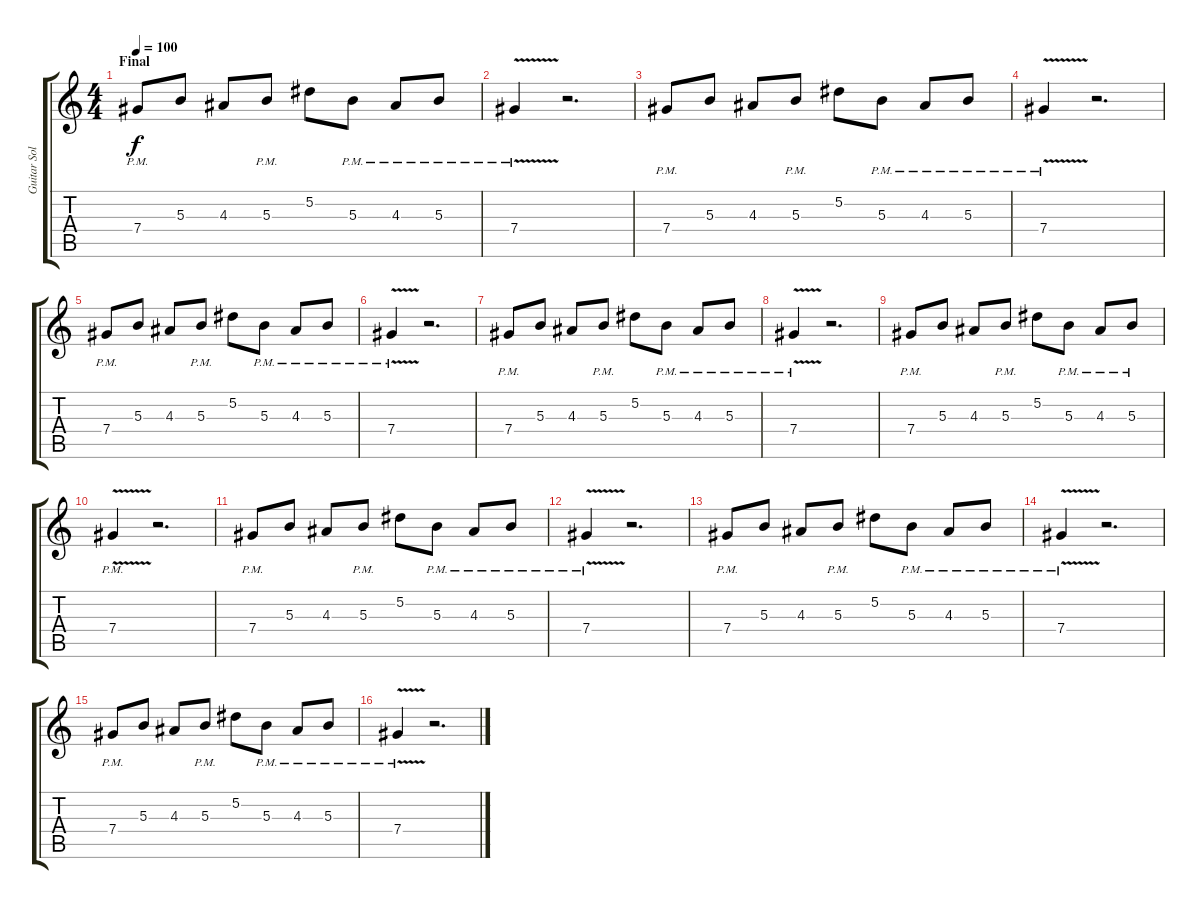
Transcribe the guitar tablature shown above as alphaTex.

\track ("Guitar Solo" "Guitar Sol") {instrument distortionguitar}
\staff {score tabs}
\tuning (Eb4 Bb3 Gb3 Db3 Ab2 Eb2) {hide}
\ts (4 4)
\section ("" "Final")
\tempo 100
\clef g2
\ks c
7.4{pm}.8{dy f volume 16 balance 8} 5.3.8 4.3.8 5.3{pm}.8 5.2.8 5.3{pm}.8 4.3{pm}.8 5.3{pm}.8 |
7.4{v pm}.4 r.2{d} |
7.4{pm}.8 5.3.8 4.3.8 5.3{pm}.8 5.2.8 5.3{pm}.8 4.3{pm}.8 5.3{pm}.8 |
7.4{v pm}.4 r.2{d} |
7.4{pm}.8 5.3.8 4.3.8 5.3{pm}.8 5.2.8 5.3{pm}.8 4.3{pm}.8 5.3{pm}.8 |
7.4{v pm}.4 r.2{d} |
7.4{pm}.8 5.3.8 4.3.8 5.3{pm}.8 5.2.8 5.3{pm}.8 4.3{pm}.8 5.3{pm}.8 |
7.4{v pm}.4 r.2{d} |
7.4{pm}.8 5.3.8 4.3.8 5.3{pm}.8 5.2.8 5.3{pm}.8 4.3{pm}.8 5.3{pm}.8 |
7.4{v pm}.4 r.2{d} |
7.4{pm}.8 5.3.8 4.3.8 5.3{pm}.8 5.2.8 5.3{pm}.8 4.3{pm}.8 5.3{pm}.8 |
7.4{v pm}.4 r.2{d} |
7.4{pm}.8 5.3.8 4.3.8 5.3{pm}.8 5.2.8 5.3{pm}.8 4.3{pm}.8 5.3{pm}.8 |
7.4{v pm}.4 r.2{d} |
7.4{pm}.8 5.3.8 4.3.8 5.3{pm}.8 5.2.8 5.3{pm}.8 4.3{pm}.8 5.3{pm}.8 |
7.4{v pm}.4 r.2{d}
